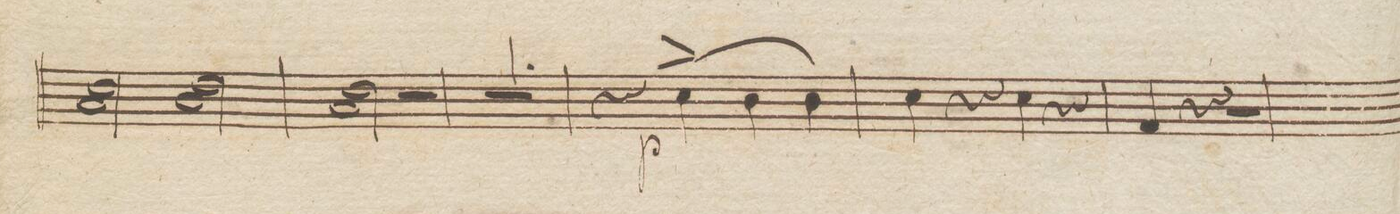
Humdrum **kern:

**kern	**dynam
*I"Viole.	*
*clefC3	*
*k[]	*
*met(c|)	*
*M2/2	*
2B\ 2d\	.
2c\ 2e\	.
=54	=54
2B\ 2d\	.
2r	.
=55	=55
1r	.
=56	=56
4r	.
(4d\^	p
4c\	.
4c\)	.
=57	=57
4d\	.
4r	.
4d\	.
4r	.
=58	=58
4G/	.
4r	.
2r	.
=59	=59
*-	*-
